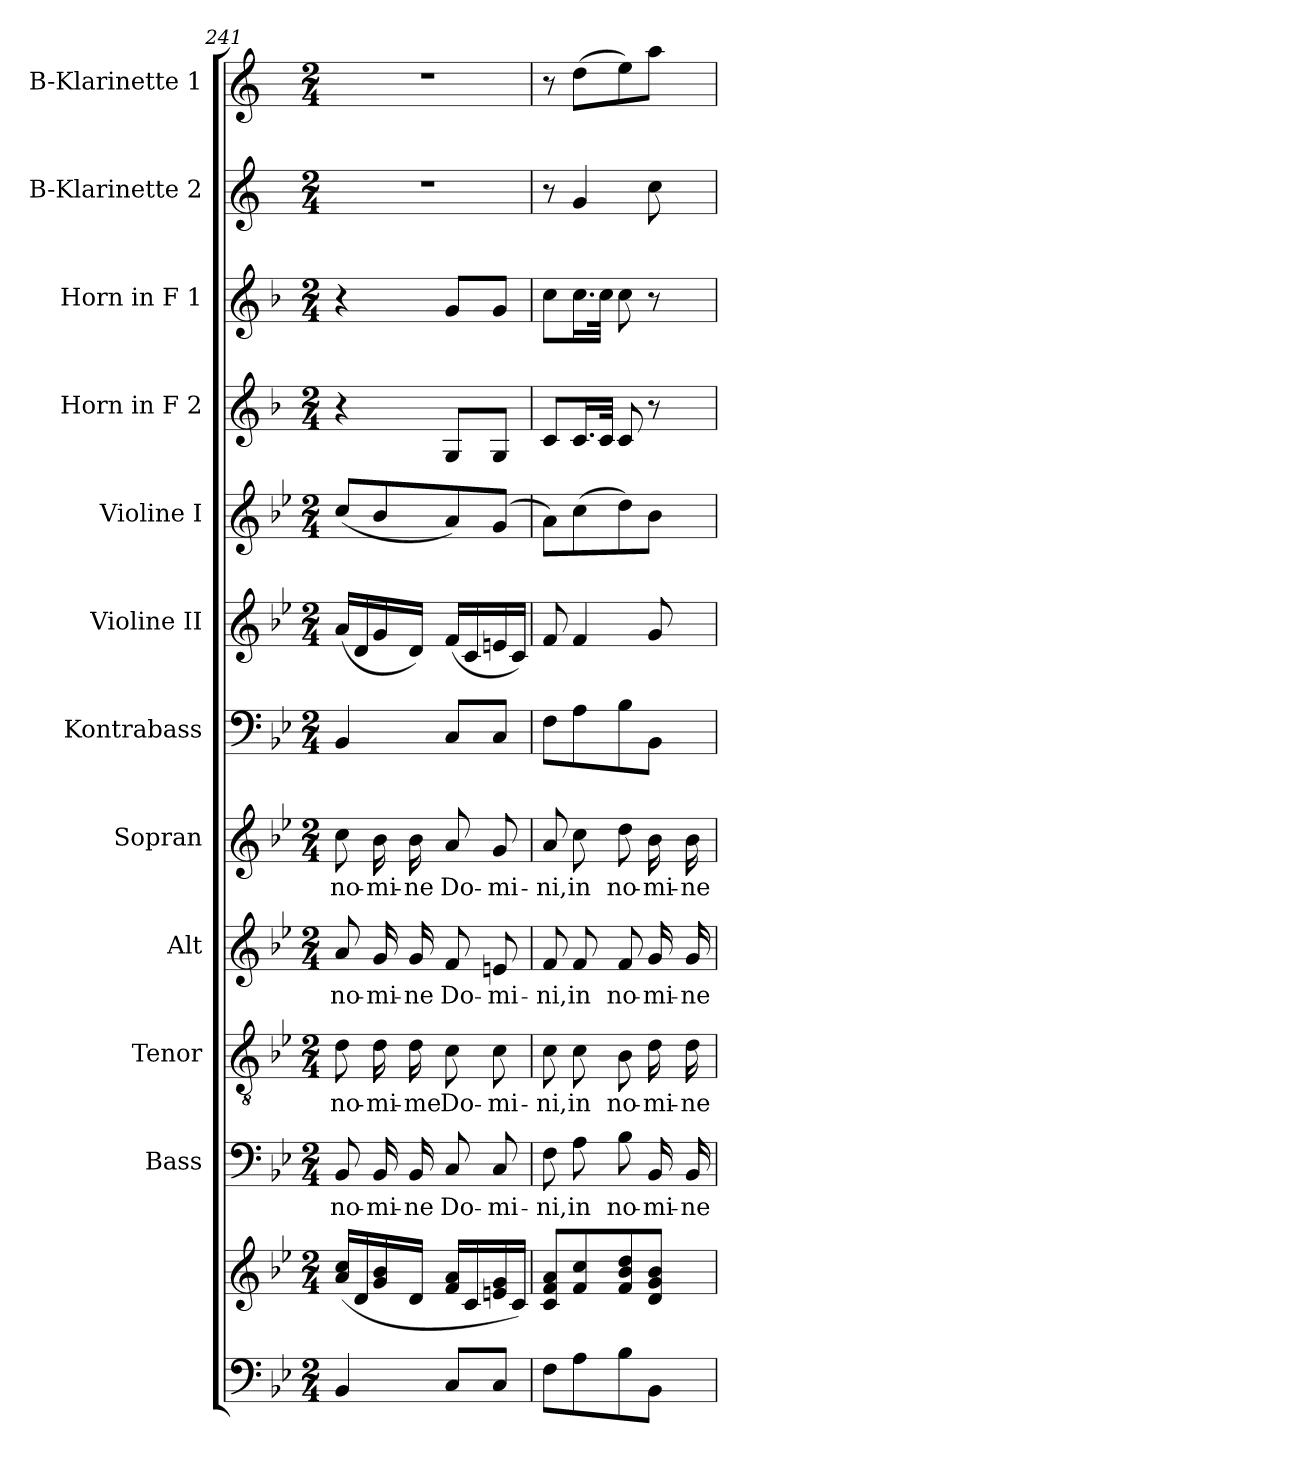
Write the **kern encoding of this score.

**kern	**kern	**kern	**text	**kern	**text	**kern	**text	**kern	**text	**kern	**kern	**kern	**kern	**kern	**kern	**kern
*part12	*part12	*part11	*part11	*part10	*part10	*part9	*part9	*part8	*part8	*part7	*part6	*part5	*part4	*part3	*part2	*part1
*staff13	*staff12	*staff11	*staff11	*staff10	*staff10	*staff9	*staff9	*staff8	*staff8	*staff7	*staff6	*staff5	*staff4	*staff3	*staff2	*staff1
*	*	*I"Bass	*	*I"Tenor	*	*I"Alt	*	*I"Sopran	*	*I"Kontrabass	*I"Violine II	*I"Violine I	*I"Horn in F 2	*I"Horn in F 1	*I"B-Klarinette 2	*I"B-Klarinette 1
*	*	*I'B.	*	*I'T.	*	*I'A.	*	*I'S.	*	*I'Kb.	*I'Vl. II	*I'Vl. I	*	*	*I'B Kl. 2	*I'B Kl. 1
*clefF4	*clefG2	*clefF4	*	*clefGv2	*	*clefG2	*	*clefG2	*	*clefF4	*clefG2	*clefG2	*clefG2	*clefG2	*clefG2	*clefG2
*	*	*	*	*	*	*	*	*	*	*ITrd7c12	*	*	*ITrd4c7	*ITrd4c7	*ITrd1c2	*ITrd1c2
*k[b-e-]	*k[b-e-]	*k[b-e-]	*	*k[b-e-]	*	*k[b-e-]	*	*k[b-e-]	*	*k[b-e-]	*k[b-e-]	*k[b-e-]	*k[b-e-]	*k[b-e-]	*k[b-e-]	*k[b-e-]
*B-:	*B-:	*B-:	*	*B-:	*	*B-:	*	*B-:	*	*B-:	*B-:	*B-:	*B-:	*B-:	*B-:	*B-:
*M2/4	*M2/4	*M2/4	*	*M2/4	*	*M2/4	*	*M2/4	*	*M2/4	*M2/4	*M2/4	*M2/4	*M2/4	*M2/4	*M2/4
=241	=241	=241	=241	=241	=241	=241	=241	=241	=241	=241	=241	=241	=241	=241	=241	=241
!	!	!	!LO:LY:b	!	!LO:LY:b	!	!LO:LY:b	!	!LO:LY:b	!	!	!	!	!	!	!
4BB-/	(<16a/ 16cc/LL	8BB-/	no-	8d\	no-	8a/	no-	8cc\	no-	4BBB-/	(<16a/LL	(<8cc/L	4r	4r	2r	2r
.	16d/	.	.	.	.	.	.	.	.	.	16d/	.	.	.	.	.
!	!	!	!LO:LY:b	!	!LO:LY:b	!	!LO:LY:b	!	!LO:LY:b	!	!	!	!	!	!	!
.	16g/ 16b-/	16BB-/	-mi-	16d\	-mi-	16g/	-mi-	16b-\	-mi-	.	16g/	8b-/	.	.	.	.
!	!	!	!LO:LY:b	!	!LO:LY:b	!	!LO:LY:b	!	!LO:LY:b	!	!	!	!	!	!	!
.	16d/JJ	16BB-/	-ne	16d\	-me	16g/	-ne	16b-\	-ne	.	16d/JJ)	.	.	.	.	.
!	!	!	!LO:LY:b	!	!LO:LY:b	!	!LO:LY:b	!	!LO:LY:b	!	!	!	!	!	!	!
8C/L	16f/ 16a/LL	8C/	Do-	8c\	Do-	8f/	Do-	8a/	Do-	8CC/L	(<16f/LL	8a/)	8C/L	8c/L	.	.
.	16c/	.	.	.	.	.	.	.	.	.	16c/	.	.	.	.	.
!	!	!	!LO:LY:b	!	!LO:LY:b	!	!LO:LY:b	!	!LO:LY:b	!	!	!	!	!	!	!
8C/J	16en/ 16g/	8C/	-mi-	8c\	-mi-	8en/	-mi-	8g/	-mi-	8CC/J	16en/	(8g/J	8C/J	8c/J	.	.
.	16c/JJ)	.	.	.	.	.	.	.	.	.	16c/JJ)	.	.	.	.	.
=242	=242	=242	=242	=242	=242	=242	=242	=242	=242	=242	=242	=242	=242	=242	=242	=242
!	!	!	!LO:LY:b	!	!LO:LY:b	!	!LO:LY:b	!	!LO:LY:b	!	!	!	!	!	!	!
8F\L	8c/ 8f/ 8a/L	8F\	-ni,	8c\	-ni,	8f/	-ni,	8a/	-ni,	8FF\L	8f/	8a\L)	8F/L	8f\L	8r	8r
!	!	!	!LO:LY:b	!	!LO:LY:b	!	!LO:LY:b	!	!LO:LY:b	!	!	!	!	!	!	!
8A\	8f/ 8cc/	8A\	in	8c\	in	8f/	in	8cc\	in	8AA\	4f/	(>8cc\	16.F/L	16.f\L	4f/	(>8cc\L
.	.	.	.	.	.	.	.	.	.	.	.	.	32F/JJk	32f\JJk	.	.
!	!	!	!LO:LY:b	!	!LO:LY:b	!	!LO:LY:b	!	!LO:LY:b	!	!	!	!	!	!	!
8B-\	8f/ 8b-/ 8dd/	8B-\	no-	8B-\	no-	8f/	no-	8dd\	no-	8BB-\	.	8dd\)	8F/	8f\	.	8dd\)
!	!	!	!LO:LY:b	!	!LO:LY:b	!	!LO:LY:b	!	!LO:LY:b	!	!	!	!	!	!	!
8BB-\J	8d/ 8g/ 8b-/J	16BB-/	-mi-	16d\	-mi-	16g/	-mi-	16b-\	-mi-	8BBB-\J	8g/	8b-\J	8r	8r	8b-\	8gg\J
!	!	!	!LO:LY:b	!	!LO:LY:b	!	!LO:LY:b	!	!LO:LY:b	!	!	!	!	!	!	!
.	.	16BB-/	-ne	16d\	-ne	16g/	-ne	16b-\	-ne	.	.	.	.	.	.	.
=	=	=	=	=	=	=	=	=	=	=	=	=	=	=	=	=
*-	*-	*-	*-	*-	*-	*-	*-	*-	*-	*-	*-	*-	*-	*-	*-	*-
